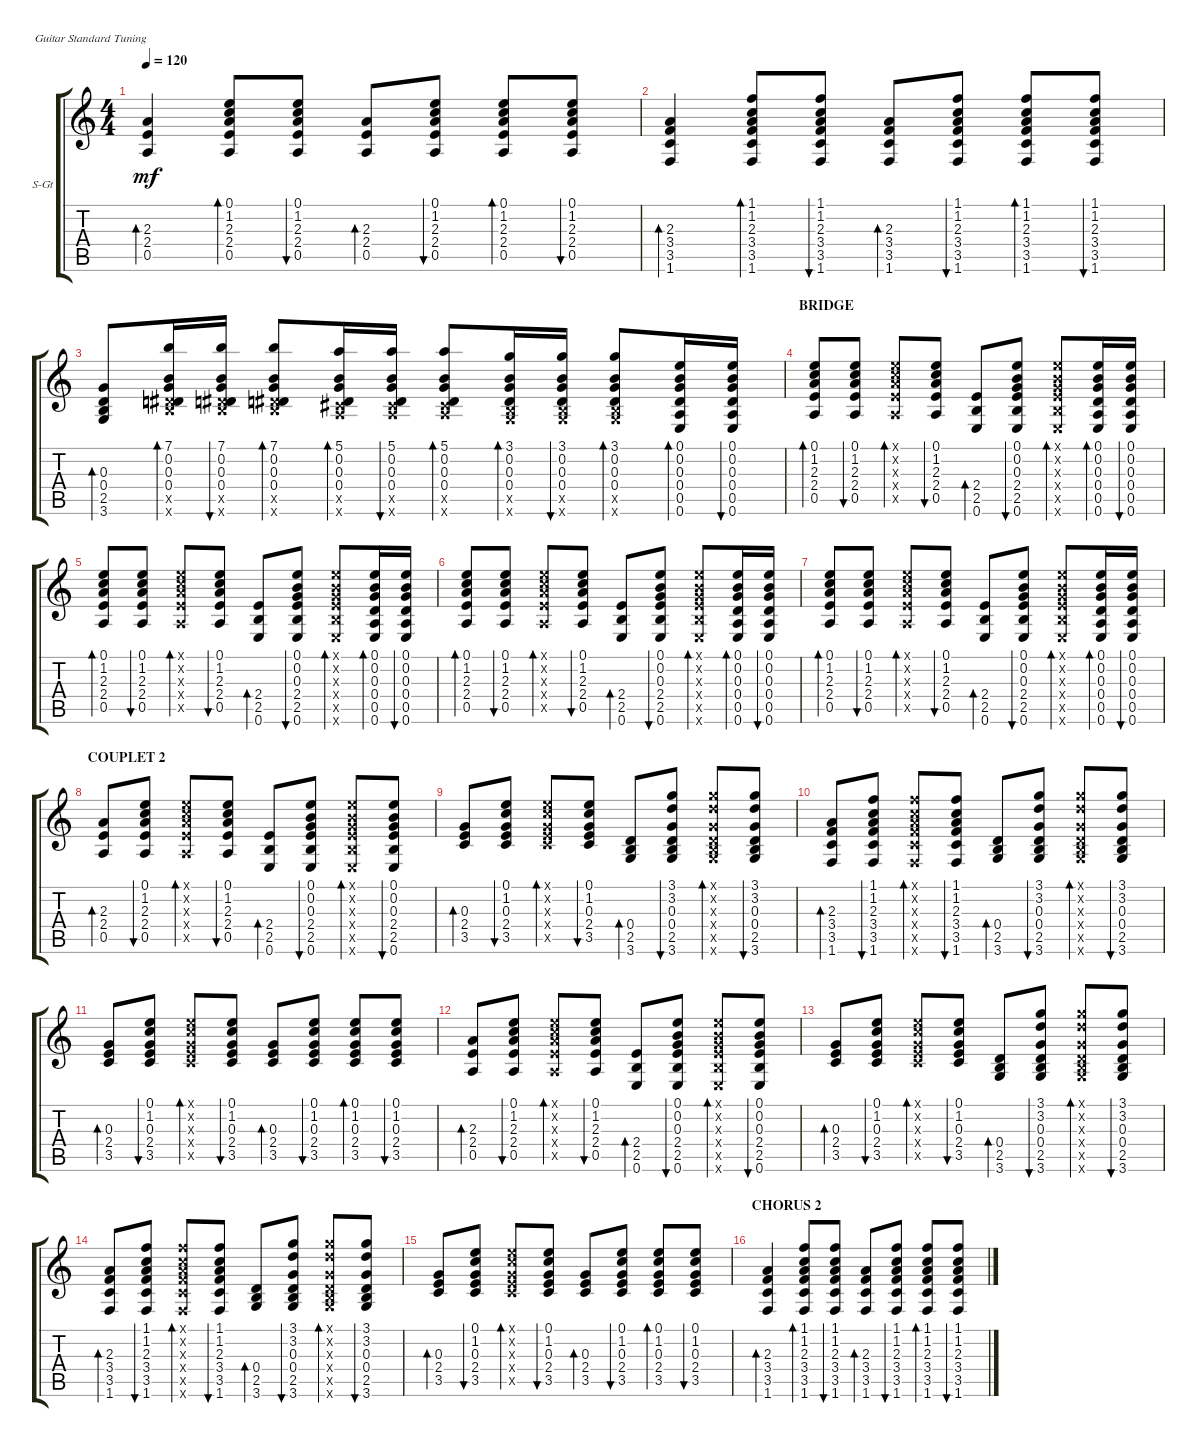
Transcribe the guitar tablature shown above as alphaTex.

\defaultSystemsLayout 4
\bracketExtendMode groupsimilarinstruments
\firstSystemTrackNameOrientation horizontal
\otherSystemsTrackNameOrientation horizontal
\track ("Acoustic G - Tsoy" "S-Gt") {instrument acousticguitarsteel}
\staff {score tabs}
\tuning (E4 B3 G3 D3 A2 E2)
\ts (4 4)
\tempo 120
\clef g2
\ks c
(0.5 2.4 2.3).4{bd 30 dy mf} (0.5 2.4 2.3 1.2 0.1).8{bd 30} (0.5 2.4 2.3 1.2 0.1).8{bu 30} (0.5 2.4 2.3).8{bd 30} (0.5 2.4 2.3 1.2 0.1).8{bu 30} (0.5 2.4 2.3 1.2 0.1).8{bd 30} (0.5 2.4 2.3 1.2 0.1).8{bu 30} |
\scale
0.477906 (3.5 3.4 2.3 1.6).4{bd 30} (3.5 3.4 2.3 1.2 1.1 1.6).8{bd 30} (3.5 3.4 2.3 1.2 1.1 1.6).8{bu 30} (3.5 3.4 2.3 1.6).8{bd 30} (3.5 3.4 2.3 1.2 1.1 1.6).8{bu 30} (3.5 3.4 2.3 1.2 1.1 1.6).8{bd 30} (3.5 3.4 2.3 1.2 1.1 1.6).8{bu 30} |
\scale
0.522139 (2.5 0.4 0.3 3.6).8{bd 30} (6.5{x} 0.4 0.3 0.2 7.1 7.6{x}).16{bd 30} (6.5{x} 0.4 0.3 0.2 7.1 7.6{x}).16{bu 30} (6.5{x} 0.4 0.3 7.6{x} 0.2 7.1).8{bd 30} (4.5{x} 0.4 0.3 0.2 5.1 5.6{x}).16{bd 30} (4.5{x} 0.4 0.3 0.2 5.1 5.6{x}).16{bu 30} (4.5{x} 0.4 0.3 5.6{x} 0.2 5.1).8{bd 30} (2.5{x} 0.4 0.3 0.2 3.1 3.6{x}).16{bd 30} (2.5{x} 0.4 0.3 0.2 3.1 3.6{x}).16{bu 30} (2.5{x} 0.4 0.3 3.6{x} 0.2 3.1).8{bd 30} (0.5 0.4 0.3 0.2 0.1 0.6).16{bd 30} (0.5 0.4 0.3 0.2 0.1 0.6).16{bu 30} |
\section ("" "BRIDGE")
(0.5 2.4 2.3 1.2 0.1).8{bd 30} (0.5 2.4 2.3 1.2 0.1).8{bu 30} (0.5{x} 2.4{x} 2.3{x} 1.2{x} 0.1{x}).8{bd 30} (0.5 2.4 2.3 1.2 0.1).8{bu 30} (2.5 2.4 0.6).8{bd 30} (2.5 2.4 0.3 0.2 0.1 0.6).8{bu 30} (2.5{x} 2.4{x} 0.3{x} 0.2{x} 0.1{x} 0.6{x}).8{bd 30} (0.5 0.4 0.3 0.2 0.1 0.6).16{bd 30} (0.5 0.4 0.3 0.2 0.1 0.6).16{bu 30} |
(0.5 2.4 2.3 1.2 0.1).8{bd 30} (0.5 2.4 2.3 1.2 0.1).8{bu 30} (0.5{x} 2.4{x} 2.3{x} 1.2{x} 0.1{x}).8{bd 30} (0.5 2.4 2.3 1.2 0.1).8{bu 30} (2.5 2.4 0.6).8{bd 30} (2.5 2.4 0.3 0.2 0.1 0.6).8{bu 30} (2.5{x} 2.4{x} 0.3{x} 0.2{x} 0.1{x} 0.6{x}).8{bd 30} (0.5 0.4 0.3 0.2 0.1 0.6).16{bd 30} (0.5 0.4 0.3 0.2 0.1 0.6).16{bu 30} |
(0.5 2.4 2.3 1.2 0.1).8{bd 30} (0.5 2.4 2.3 1.2 0.1).8{bu 30} (0.5{x} 2.4{x} 2.3{x} 1.2{x} 0.1{x}).8{bd 30} (0.5 2.4 2.3 1.2 0.1).8{bu 30} (2.5 2.4 0.6).8{bd 30} (2.5 2.4 0.3 0.2 0.1 0.6).8{bu 30} (2.5{x} 2.4{x} 0.3{x} 0.2{x} 0.1{x} 0.6{x}).8{bd 30} (0.5 0.4 0.3 0.2 0.1 0.6).16{bd 30} (0.5 0.4 0.3 0.2 0.1 0.6).16{bu 30} |
(0.5 2.4 2.3 1.2 0.1).8{bd 30} (0.5 2.4 2.3 1.2 0.1).8{bu 30} (0.5{x} 2.4{x} 2.3{x} 1.2{x} 0.1{x}).8{bd 30} (0.5 2.4 2.3 1.2 0.1).8{bu 30} (2.5 2.4 0.6).8{bd 30} (2.5 2.4 0.3 0.2 0.1 0.6).8{bu 30} (2.5{x} 2.4{x} 0.3{x} 0.2{x} 0.1{x} 0.6{x}).8{bd 30} (0.5 0.4 0.3 0.2 0.1 0.6).16{bd 30} (0.5 0.4 0.3 0.2 0.1 0.6).16{bu 30} |
\section ("" "COUPLET 2")
(0.5 2.4 2.3).8{bd 30} (0.5 2.4 2.3 1.2 0.1).8{bu 30} (0.5{x} 2.4{x} 2.3{x} 1.2{x} 0.1{x}).8{bd 30} (0.5 2.4 2.3 1.2 0.1).8{bu 30} (2.5 2.4 0.6).8{bd 30} (2.5 2.4 0.3 0.2 0.1 0.6).8{bu 30} (2.5{x} 2.4{x} 0.3{x} 0.2{x} 0.1{x} 0.6{x}).8{bd 30} (2.5 2.4 0.3 0.2 0.1 0.6).8{bu 30} |
(3.5 2.4 0.3).8{bd 30} (3.5 2.4 0.3 1.2 0.1).8{bu 30} (3.5{x} 2.4{x} 0.3{x} 1.2{x} 0.1{x}).8{bd 30} (3.5 2.4 0.3 1.2 0.1).8{bu 30} (2.5 0.4 3.6).8{bd 30} (2.5 0.4 0.3 3.2 3.1 3.6).8{bu 30} (2.5{x} 0.4{x} 0.3{x} 3.2{x} 3.1{x} 3.6{x}).8{bd 30} (2.5 0.4 0.3 3.2 3.1 3.6).8{bu 30} |
(3.5 3.4 2.3 1.6).8{bd 30} (3.5 3.4 2.3 1.2 1.1 1.6).8{bu 30} (3.5{x} 3.4{x} 2.3{x} 1.2{x} 1.1{x} 1.6{x}).8{bd 30} (3.5 3.4 2.3 1.2 1.1 1.6).8{bu 30} (2.5 0.4 3.6).8{bd 30} (2.5 0.4 0.3 3.2 3.1 3.6).8{bu 30} (2.5{x} 0.4{x} 0.3{x} 3.2{x} 3.1{x} 3.6{x}).8{bd 30} (2.5 0.4 0.3 3.2 3.1 3.6).8{bu 30} |
(3.5 2.4 0.3).8{bd 30} (3.5 2.4 0.3 1.2 0.1).8{bu 30} (3.5{x} 2.4{x} 0.3{x} 1.2{x} 0.1{x}).8{bd 30} (3.5 2.4 0.3 1.2 0.1).8{bu 30} (3.5 2.4 0.3).8{bd 30} (3.5 2.4 0.3 1.2 0.1).8{bu 30} (3.5 2.4 0.3 1.2 0.1).8{bd 30} (3.5 2.4 0.3 1.2 0.1).8{bu 30} |
(0.5 2.4 2.3).8{bd 30} (0.5 2.4 2.3 1.2 0.1).8{bu 30} (0.5{x} 2.4{x} 2.3{x} 1.2{x} 0.1{x}).8{bd 30} (0.5 2.4 2.3 1.2 0.1).8{bu 30} (2.5 2.4 0.6).8{bd 30} (2.5 2.4 0.3 0.2 0.1 0.6).8{bu 30} (2.5{x} 2.4{x} 0.3{x} 0.2{x} 0.1{x} 0.6{x}).8{bd 30} (2.5 2.4 0.3 0.2 0.1 0.6).8{bu 30} |
(3.5 2.4 0.3).8{bd 30} (3.5 2.4 0.3 1.2 0.1).8{bu 30} (3.5{x} 2.4{x} 0.3{x} 1.2{x} 0.1{x}).8{bd 30} (3.5 2.4 0.3 1.2 0.1).8{bu 30} (2.5 0.4 3.6).8{bd 30} (2.5 0.4 0.3 3.2 3.1 3.6).8{bu 30} (2.5{x} 0.4{x} 0.3{x} 3.2{x} 3.1{x} 3.6{x}).8{bd 30} (2.5 0.4 0.3 3.2 3.1 3.6).8{bu 30} |
(3.5 3.4 2.3 1.6).8{bd 30} (3.5 3.4 2.3 1.2 1.1 1.6).8{bu 30} (3.5{x} 3.4{x} 2.3{x} 1.2{x} 1.1{x} 1.6{x}).8{bd 30} (3.5 3.4 2.3 1.2 1.1 1.6).8{bu 30} (2.5 0.4 3.6).8{bd 30} (2.5 0.4 0.3 3.2 3.1 3.6).8{bu 30} (2.5{x} 0.4{x} 0.3{x} 3.2{x} 3.1{x} 3.6{x}).8{bd 30} (2.5 0.4 0.3 3.2 3.1 3.6).8{bu 30} |
(3.5 2.4 0.3).8{bd 30} (3.5 2.4 0.3 1.2 0.1).8{bu 30} (3.5{x} 2.4{x} 0.3{x} 1.2{x} 0.1{x}).8{bd 30} (3.5 2.4 0.3 1.2 0.1).8{bu 30} (3.5 2.4 0.3).8{bd 30} (3.5 2.4 0.3 1.2 0.1).8{bu 30} (3.5 2.4 0.3 1.2 0.1).8{bd 30} (3.5 2.4 0.3 1.2 0.1).8{bu 30} |
\section ("" "CHORUS 2")
(3.5 3.4 2.3 1.6).4{bd 30} (3.5 3.4 2.3 1.2 1.1 1.6).8{bd 30} (3.5 3.4 2.3 1.2 1.1 1.6).8{bu 30} (3.5 3.4 2.3 1.6).8{bd 30} (3.5 3.4 2.3 1.2 1.1 1.6).8{bu 30} (3.5 3.4 2.3 1.2 1.1 1.6).8{bd 30} (3.5 3.4 2.3 1.2 1.1 1.6).8{bu 30}
